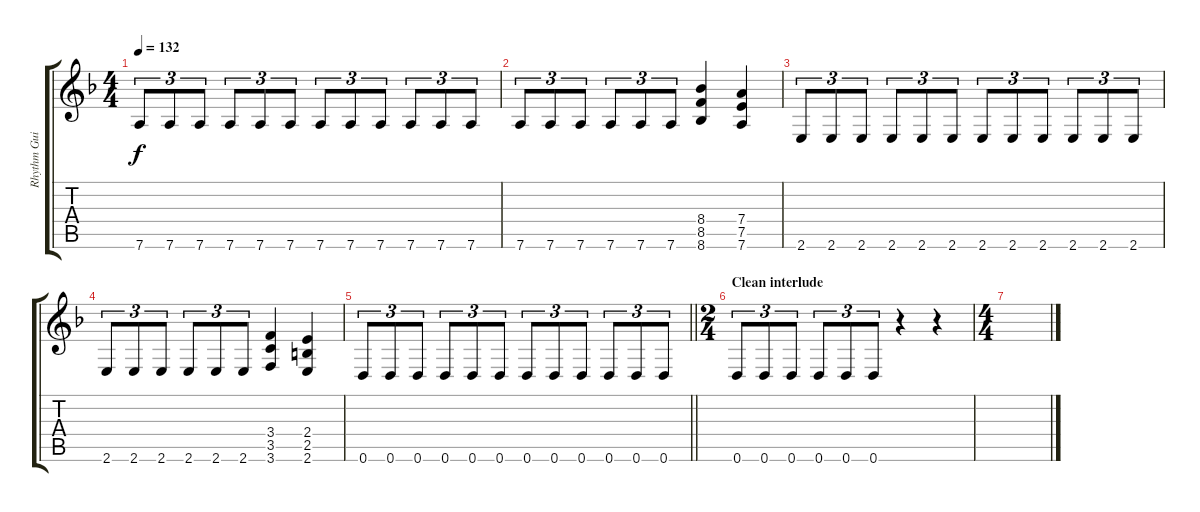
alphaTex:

\track ("Rhythm Guitar" "Rhythm Gui") {instrument overdrivenguitar}
\staff {score tabs}
\tuning (E4 B3 G3 D3 A2 D2) {hide}
\ts (4 4)
\tempo 132
\clef g2
\ks dminor
7.6.8{tu (3 2) dy f} 7.6.8{tu (3 2)} 7.6.8{tu (3 2)} 7.6.8{tu (3 2)} 7.6.8{tu (3 2)} 7.6.8{tu (3 2)} 7.6.8{tu (3 2)} 7.6.8{tu (3 2)} 7.6.8{tu (3 2)} 7.6.8{tu (3 2)} 7.6.8{tu (3 2)} 7.6.8{tu (3 2)} |
7.6.8{tu (3 2)} 7.6.8{tu (3 2)} 7.6.8{tu (3 2)} 7.6.8{tu (3 2)} 7.6.8{tu (3 2)} 7.6.8{tu (3 2)} (8.4 8.5 8.6).4 (7.4 7.5 7.6).4 |
2.6.8{tu (3 2)} 2.6.8{tu (3 2)} 2.6.8{tu (3 2)} 2.6.8{tu (3 2)} 2.6.8{tu (3 2)} 2.6.8{tu (3 2)} 2.6.8{tu (3 2)} 2.6.8{tu (3 2)} 2.6.8{tu (3 2)} 2.6.8{tu (3 2)} 2.6.8{tu (3 2)} 2.6.8{tu (3 2)} |
2.6.8{tu (3 2)} 2.6.8{tu (3 2)} 2.6.8{tu (3 2)} 2.6.8{tu (3 2)} 2.6.8{tu (3 2)} 2.6.8{tu (3 2)} (3.4 3.5 3.6).4 (2.4 2.5 2.6).4 |
\barLineRight lightlight
0.6.8{tu (3 2)} 0.6.8{tu (3 2)} 0.6.8{tu (3 2)} 0.6.8{tu (3 2)} 0.6.8{tu (3 2)} 0.6.8{tu (3 2)} 0.6.8{tu (3 2)} 0.6.8{tu (3 2)} 0.6.8{tu (3 2)} 0.6.8{tu (3 2)} 0.6.8{tu (3 2)} 0.6.8{tu (3 2)} |
\ts (2 4)
\section ("" "Clean interlude")
0.6.8{tu (3 2)} 0.6.8{tu (3 2)} 0.6.8{tu (3 2)} 0.6.8{tu (3 2)} 0.6.8{tu (3 2)} 0.6.8{tu (3 2)} r.4 r.4 |
\ts (4 4)
